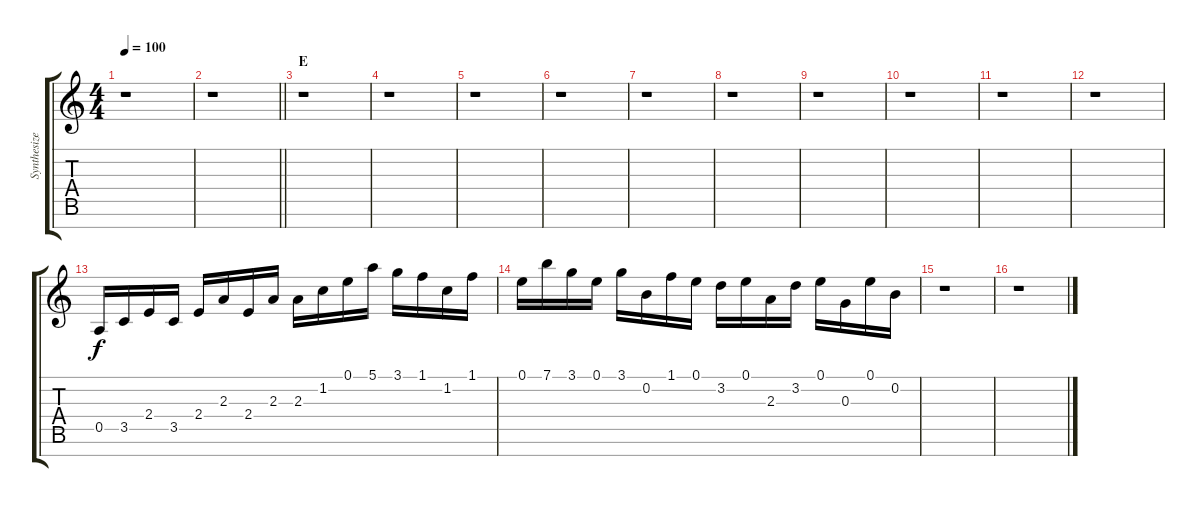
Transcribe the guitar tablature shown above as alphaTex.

\track ("Synthesizer III" "Synthesize") {instrument fx5brightness}
\staff {score tabs}
\tuning (E5 B4 G4 D4 A3 E3 B2) {hide}
\ts (4 4)
\tempo 100
\clef g2
\ks c
r.1{dy f} |
\barLineRight lightlight
r.1 |
\section ("" "E")
r.1 |
r.1 |
r.1 |
r.1 |
r.1 |
r.1 |
r.1 |
r.1 |
r.1 |
r.1 |
0.5.16 3.5.16 2.4.16 3.5.16 2.4.16 2.3.16 2.4.16 2.3.16 2.3.16 1.2.16 0.1.16 5.1.16 3.1.16 1.1.16 1.2.16 1.1.16 |
0.1.16 7.1.16 3.1.16 0.1.16 3.1.16 0.2.16 1.1.16 0.1.16 3.2.16 0.1.16 2.3.16 3.2.16 0.1.16 0.3.16 0.1.16 0.2.16 |
r.1 |
r.1
